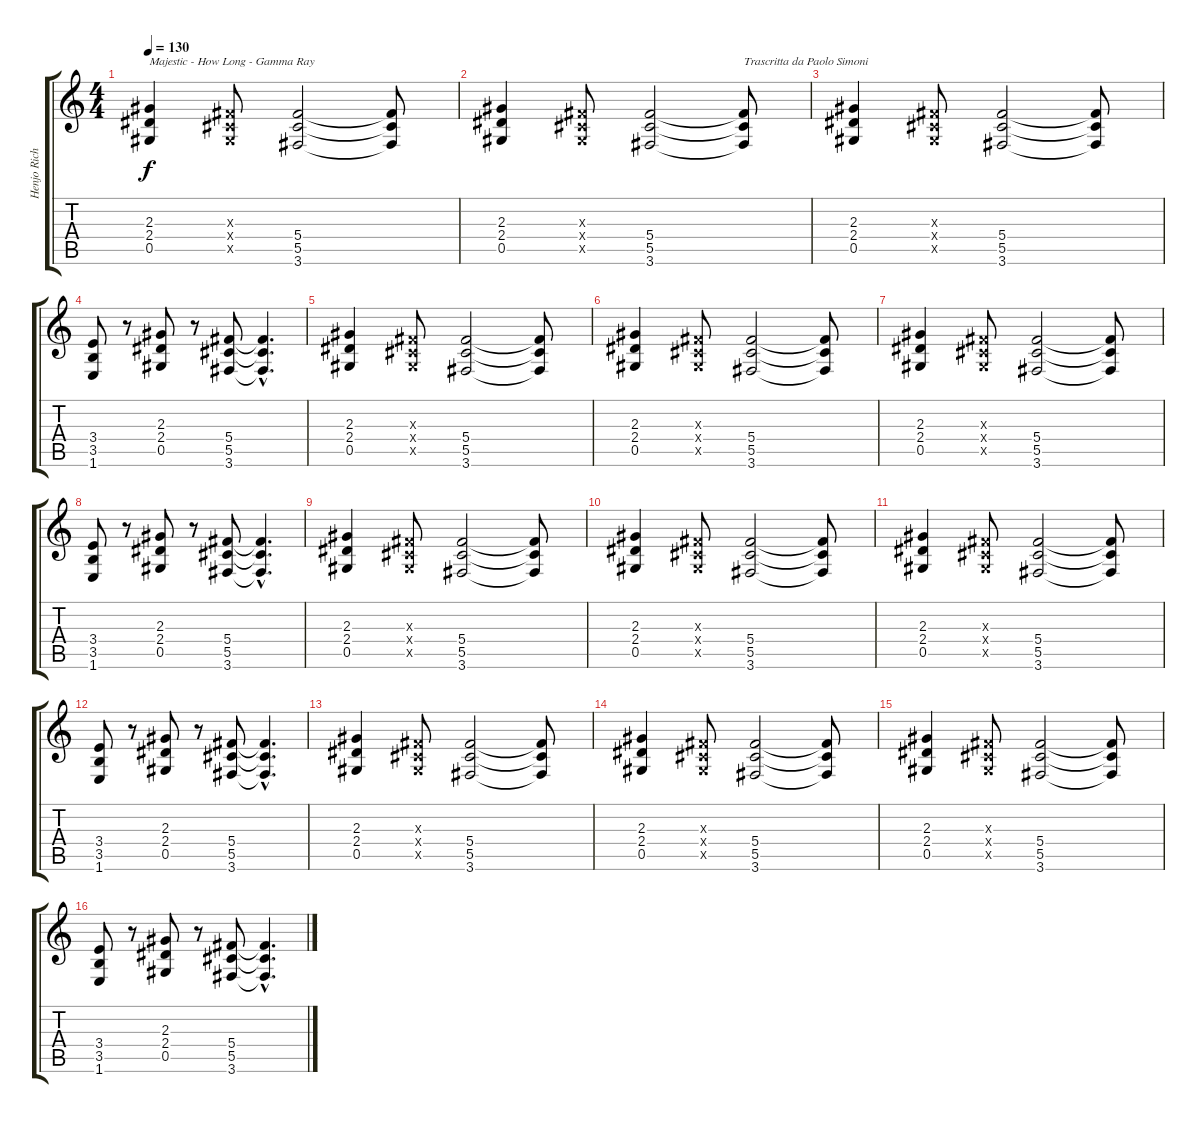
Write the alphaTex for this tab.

\track ("Henjo Richter (guitar1)" "Henjo Rich") {instrument distortionguitar}
\staff {score tabs}
\tuning (Eb4 Bb3 Gb3 Db3 Ab2 Eb2) {hide}
\ts (4 4)
\tempo 130
\clef g2
\ks c
(2.3 2.4 0.5).4{txt "Majestic - How Long - Gamma Ray" dy f instrument distortionguitar} (0.3{x} 0.4{x} 0.5{x}).8 (5.4 5.5 3.6).2 (5.4{t} 5.5{t} 3.6{t}).8 |
(2.3 2.4 0.5).4 (0.3{x} 0.4{x} 0.5{x}).8 (5.4 5.5 3.6).2 (5.4{t} 5.5{t} 3.6{t}).8{txt "Trascritta da Paolo Simoni"} |
(2.3 2.4 0.5).4 (0.3{x} 0.4{x} 0.5{x}).8 (5.4 5.5 3.6).2 (5.4{t} 5.5{t} 3.6{t}).8 |
(3.4 3.5 1.6).8 r.8 (2.3 2.4 0.5).8 r.8 (5.4 5.5 3.6).8 (5.4{hac t} 5.5{hac t} 3.6{hac t}).4{d} |
(2.3 2.4 0.5).4 (0.3{x} 0.4{x} 0.5{x}).8 (5.4 5.5 3.6).2 (5.4{t} 5.5{t} 3.6{t}).8 |
(2.3 2.4 0.5).4 (0.3{x} 0.4{x} 0.5{x}).8 (5.4 5.5 3.6).2 (5.4{t} 5.5{t} 3.6{t}).8 |
(2.3 2.4 0.5).4 (0.3{x} 0.4{x} 0.5{x}).8 (5.4 5.5 3.6).2 (5.4{t} 5.5{t} 3.6{t}).8 |
(3.4 3.5 1.6).8 r.8 (2.3 2.4 0.5).8 r.8 (5.4 5.5 3.6).8 (5.4{hac t} 5.5{hac t} 3.6{hac t}).4{d} |
(2.3 2.4 0.5).4 (0.3{x} 0.4{x} 0.5{x}).8 (5.4 5.5 3.6).2 (5.4{t} 5.5{t} 3.6{t}).8 |
(2.3 2.4 0.5).4 (0.3{x} 0.4{x} 0.5{x}).8 (5.4 5.5 3.6).2 (5.4{t} 5.5{t} 3.6{t}).8 |
(2.3 2.4 0.5).4 (0.3{x} 0.4{x} 0.5{x}).8 (5.4 5.5 3.6).2 (5.4{t} 5.5{t} 3.6{t}).8 |
(3.4 3.5 1.6).8 r.8 (2.3 2.4 0.5).8 r.8 (5.4 5.5 3.6).8 (5.4{hac t} 5.5{hac t} 3.6{hac t}).4{d} |
(2.3 2.4 0.5).4 (0.3{x} 0.4{x} 0.5{x}).8 (5.4 5.5 3.6).2 (5.4{t} 5.5{t} 3.6{t}).8 |
(2.3 2.4 0.5).4 (0.3{x} 0.4{x} 0.5{x}).8 (5.4 5.5 3.6).2 (5.4{t} 5.5{t} 3.6{t}).8 |
(2.3 2.4 0.5).4 (0.3{x} 0.4{x} 0.5{x}).8 (5.4 5.5 3.6).2 (5.4{t} 5.5{t} 3.6{t}).8 |
(3.4 3.5 1.6).8 r.8 (2.3 2.4 0.5).8 r.8 (5.4 5.5 3.6).8 (5.4{hac t} 5.5{hac t} 3.6{hac t}).4{d}
